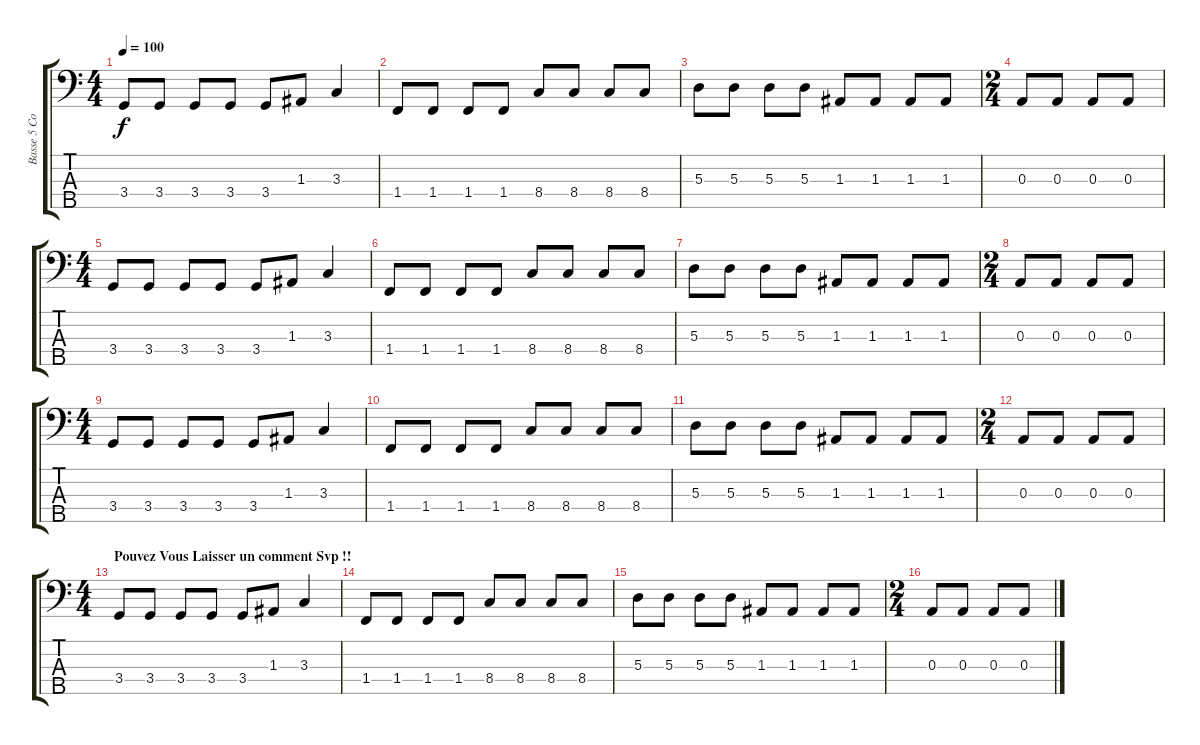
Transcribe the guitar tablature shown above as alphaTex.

\track ("Basse 5 Cordes !! A#1" "Basse 5 Co") {instrument electricbassfinger}
\staff {score tabs}
\tuning (G2 D2 A1 E1 Bb0) {hide}
\ts (4 4)
\tempo 100
\clef f4
\ks c
3.4.8{dy f} 3.4.8 3.4.8 3.4.8 3.4.8 1.3.8 3.3.4 |
1.4.8 1.4.8 1.4.8 1.4.8 8.4.8 8.4.8 8.4.8 8.4.8 |
5.3.8 5.3.8 5.3.8 5.3.8 1.3.8 1.3.8 1.3.8 1.3.8 |
\ts (2 4)
0.3.8 0.3.8 0.3.8 0.3.8 |
\ts (4 4)
3.4.8 3.4.8 3.4.8 3.4.8 3.4.8 1.3.8 3.3.4 |
1.4.8 1.4.8 1.4.8 1.4.8 8.4.8 8.4.8 8.4.8 8.4.8 |
5.3.8 5.3.8 5.3.8 5.3.8 1.3.8 1.3.8 1.3.8 1.3.8 |
\ts (2 4)
0.3.8 0.3.8 0.3.8 0.3.8 |
\ts (4 4)
3.4.8 3.4.8 3.4.8 3.4.8 3.4.8 1.3.8 3.3.4 |
1.4.8 1.4.8 1.4.8 1.4.8 8.4.8 8.4.8 8.4.8 8.4.8 |
5.3.8 5.3.8 5.3.8 5.3.8 1.3.8 1.3.8 1.3.8 1.3.8 |
\ts (2 4)
0.3.8 0.3.8 0.3.8 0.3.8 |
\ts (4 4)
\section ("" "Pouvez Vous Laisser un comment Svp !!")
3.4.8 3.4.8 3.4.8 3.4.8 3.4.8 1.3.8 3.3.4 |
1.4.8 1.4.8 1.4.8 1.4.8 8.4.8 8.4.8 8.4.8 8.4.8 |
5.3.8 5.3.8 5.3.8 5.3.8 1.3.8 1.3.8 1.3.8 1.3.8 |
\ts (2 4)
0.3.8 0.3.8 0.3.8 0.3.8
